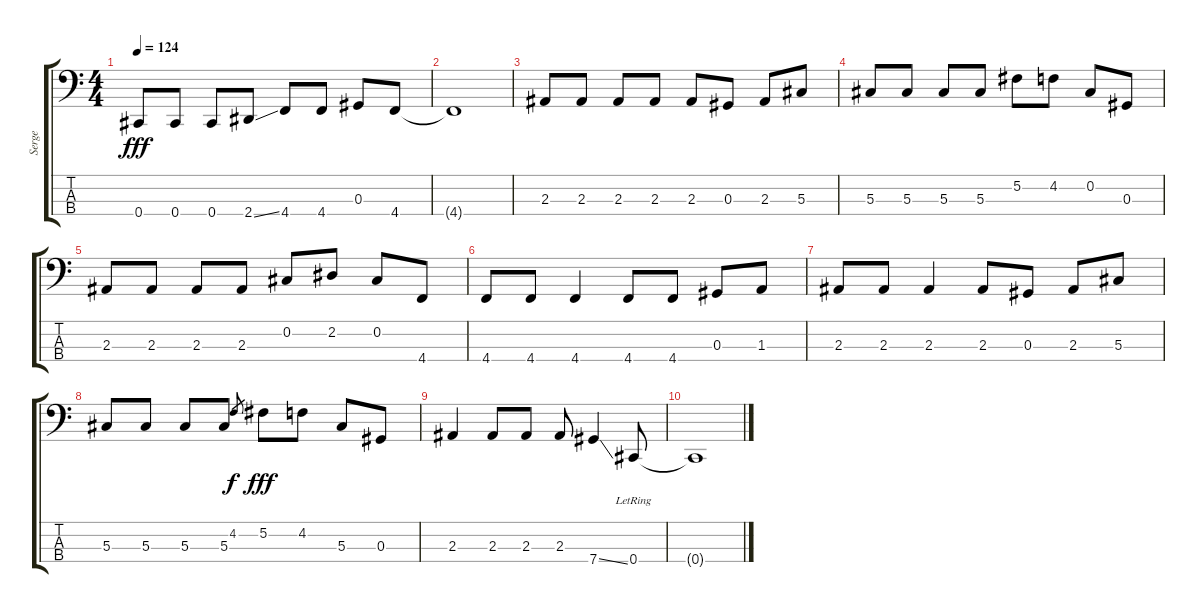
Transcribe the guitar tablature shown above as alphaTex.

\track ("Serge" "Serge") {instrument electricbassfinger}
\staff {score tabs}
\tuning (Gb2 Db2 Ab1 Db1) {hide}
\ts (4 4)
\tempo 124
\clef f4
\ks c
0.4.8{dy fff} 0.4.8 0.4.8 2.4{ss}.8 4.4.8 4.4.8 0.3.8 4.4.8 |
4.4{t}.1 |
2.3.8 2.3.8 2.3.8 2.3.8 2.3.8 0.3.8 2.3.8 5.3.8 |
5.3.8 5.3.8 5.3.8 5.3.8 5.2.8 4.2.8 0.2.8 0.3.8 |
2.3.8 2.3.8 2.3.8 2.3.8 0.2.8 2.2.8 0.2.8 4.4.8 |
4.4.8 4.4.8 4.4.4 4.4.8 4.4.8 0.3.8 1.3.8 |
2.3.8 2.3.8 2.3.4 2.3.8 0.3.8 2.3.8 5.3.8 |
5.3.8 5.3.8 5.3.8 5.3.8 4.2.8{gr dy f} 5.2.8{dy fff} 4.2.8 5.3.8 0.3.8 |
2.3.4 2.3.8 2.3.8 2.3.8 7.4{ss}.4 0.4{lr}.8 |
0.4{t}.1
